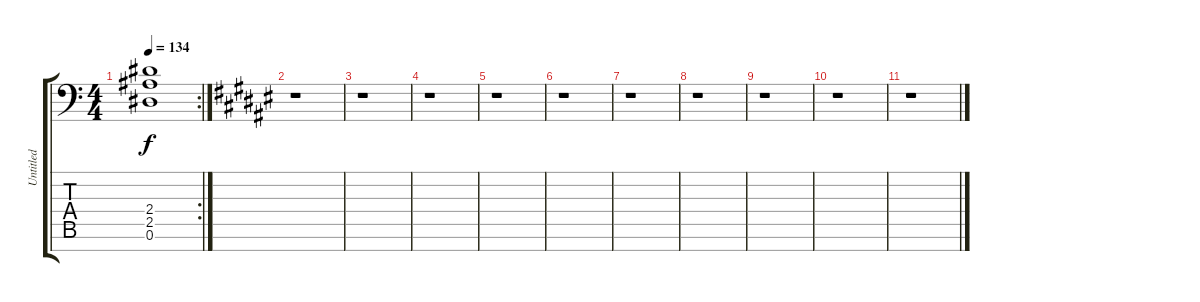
\track ("Untitled" "Untitled") {instrument distortionguitar}
\staff {score tabs}
\tuning (Eb4 Bb3 Gb3 Db3 Ab2 Eb2 Bb1) {hide}
\rc 2
\ts (4 4)
\tempo 134
\clef f4
\ks c
(2.4 2.5 0.6).1{dy f} |
\ks f#
r.1 |
r.1 |
r.1 |
r.1 |
r.1 |
r.1 |
r.1 |
r.1 |
r.1 |
r.1
